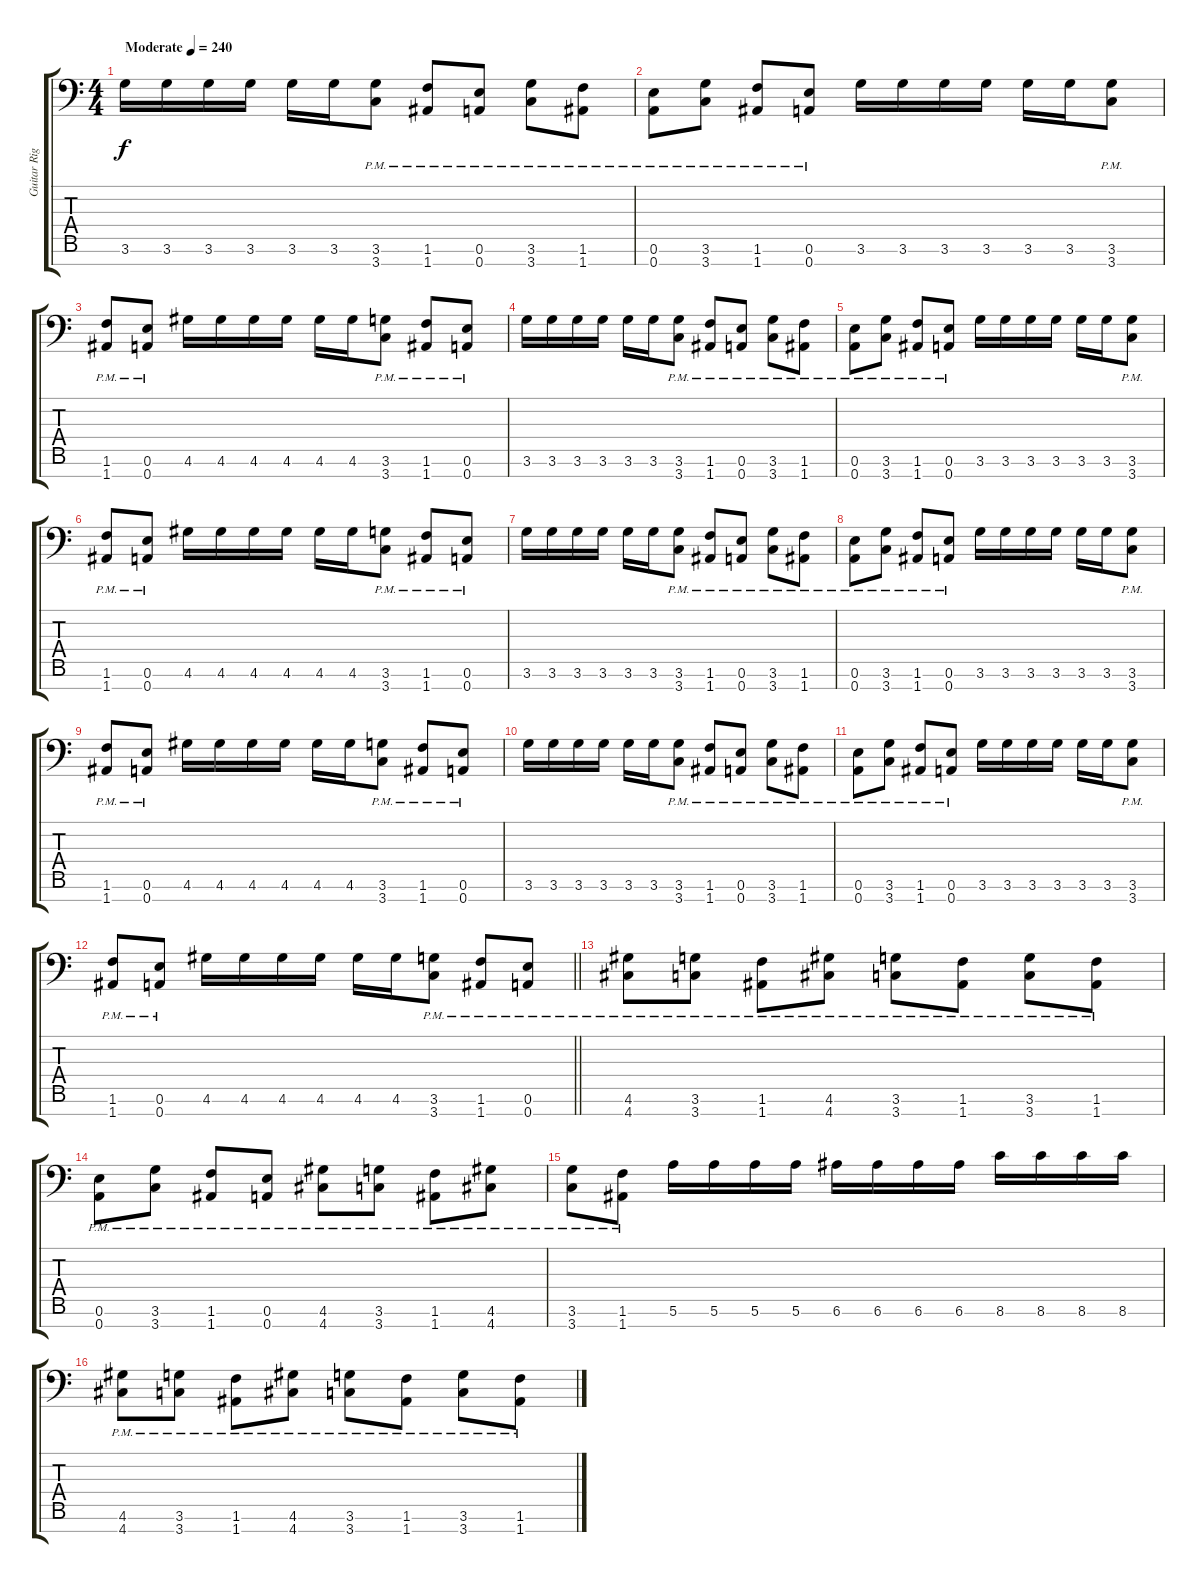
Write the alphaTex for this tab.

\track ("Guitar Right" "Guitar Rig") {instrument distortionguitar}
\staff {score tabs}
\tuning (E4 B3 G3 D3 A2 E2 A1) {hide}
\ts (4 4)
\section ("" "")
\tempo (240 "Moderate")
\clef f4
\ks c
3.6.16{dy f instrument distortionguitar} 3.6.16 3.6.16 3.6.16 3.6.16 3.6.16 (3.6{pm} 3.7{pm}).8 (1.6{pm} 1.7{pm}).8 (0.6{pm} 0.7{pm}).8 (3.6{pm} 3.7{pm}).8 (1.6{pm} 1.7{pm}).8 |
(0.6{pm} 0.7{pm}).8 (3.6{pm} 3.7{pm}).8 (1.6{pm} 1.7{pm}).8 (0.6{pm} 0.7{pm}).8 3.6.16 3.6.16 3.6.16 3.6.16 3.6.16 3.6.16 (3.6{pm} 3.7{pm}).8 |
(1.6{pm} 1.7{pm}).8 (0.6{pm} 0.7{pm}).8 4.6.16 4.6.16 4.6.16 4.6.16 4.6.16 4.6.16 (3.6{pm} 3.7{pm}).8 (1.6{pm} 1.7{pm}).8 (0.6{pm} 0.7{pm}).8 |
3.6.16 3.6.16 3.6.16 3.6.16 3.6.16 3.6.16 (3.6{pm} 3.7{pm}).8 (1.6{pm} 1.7{pm}).8 (0.6{pm} 0.7{pm}).8 (3.6{pm} 3.7{pm}).8 (1.6{pm} 1.7{pm}).8 |
(0.6{pm} 0.7{pm}).8 (3.6{pm} 3.7{pm}).8 (1.6{pm} 1.7{pm}).8 (0.6{pm} 0.7{pm}).8 3.6.16 3.6.16 3.6.16 3.6.16 3.6.16 3.6.16 (3.6{pm} 3.7{pm}).8 |
(1.6{pm} 1.7{pm}).8 (0.6{pm} 0.7{pm}).8 4.6.16 4.6.16 4.6.16 4.6.16 4.6.16 4.6.16 (3.6{pm} 3.7{pm}).8 (1.6{pm} 1.7{pm}).8 (0.6{pm} 0.7{pm}).8 |
3.6.16 3.6.16 3.6.16 3.6.16 3.6.16 3.6.16 (3.6{pm} 3.7{pm}).8 (1.6{pm} 1.7{pm}).8 (0.6{pm} 0.7{pm}).8 (3.6{pm} 3.7{pm}).8 (1.6{pm} 1.7{pm}).8 |
(0.6{pm} 0.7{pm}).8 (3.6{pm} 3.7{pm}).8 (1.6{pm} 1.7{pm}).8 (0.6{pm} 0.7{pm}).8 3.6.16 3.6.16 3.6.16 3.6.16 3.6.16 3.6.16 (3.6{pm} 3.7{pm}).8 |
(1.6{pm} 1.7{pm}).8 (0.6{pm} 0.7{pm}).8 4.6.16 4.6.16 4.6.16 4.6.16 4.6.16 4.6.16 (3.6{pm} 3.7{pm}).8 (1.6{pm} 1.7{pm}).8 (0.6{pm} 0.7{pm}).8 |
3.6.16 3.6.16 3.6.16 3.6.16 3.6.16 3.6.16 (3.6{pm} 3.7{pm}).8 (1.6{pm} 1.7{pm}).8 (0.6{pm} 0.7{pm}).8 (3.6{pm} 3.7{pm}).8 (1.6{pm} 1.7{pm}).8 |
(0.6{pm} 0.7{pm}).8 (3.6{pm} 3.7{pm}).8 (1.6{pm} 1.7{pm}).8 (0.6{pm} 0.7{pm}).8 3.6.16 3.6.16 3.6.16 3.6.16 3.6.16 3.6.16 (3.6{pm} 3.7{pm}).8 |
\barLineRight lightlight
(1.6{pm} 1.7{pm}).8 (0.6{pm} 0.7{pm}).8 4.6.16 4.6.16 4.6.16 4.6.16 4.6.16 4.6.16 (3.6{pm} 3.7{pm}).8 (1.6{pm} 1.7{pm}).8 (0.6{pm} 0.7{pm}).8 |
\section ("" "")
(4.6{pm} 4.7{pm}).8 (3.6{pm} 3.7{pm}).8 (1.6{pm} 1.7{pm}).8 (4.6{pm} 4.7{pm}).8 (3.6{pm} 3.7{pm}).8 (1.6{pm} 1.7{pm}).8 (3.6{pm} 3.7{pm}).8 (1.6{pm} 1.7{pm}).8 |
(0.6{pm} 0.7{pm}).8 (3.6{pm} 3.7{pm}).8 (1.6{pm} 1.7{pm}).8 (0.6{pm} 0.7{pm}).8 (4.6{pm} 4.7{pm}).8 (3.6{pm} 3.7{pm}).8 (1.6{pm} 1.7{pm}).8 (4.6{pm} 4.7{pm}).8 |
(3.6{pm} 3.7{pm}).8 (1.6{pm} 1.7{pm}).8 5.6.16 5.6.16 5.6.16 5.6.16 6.6.16 6.6.16 6.6.16 6.6.16 8.6.16 8.6.16 8.6.16 8.6.16 |
(4.6{pm} 4.7{pm}).8 (3.6{pm} 3.7{pm}).8 (1.6{pm} 1.7{pm}).8 (4.6{pm} 4.7{pm}).8 (3.6{pm} 3.7{pm}).8 (1.6{pm} 1.7{pm}).8 (3.6{pm} 3.7{pm}).8 (1.6{pm} 1.7{pm}).8
